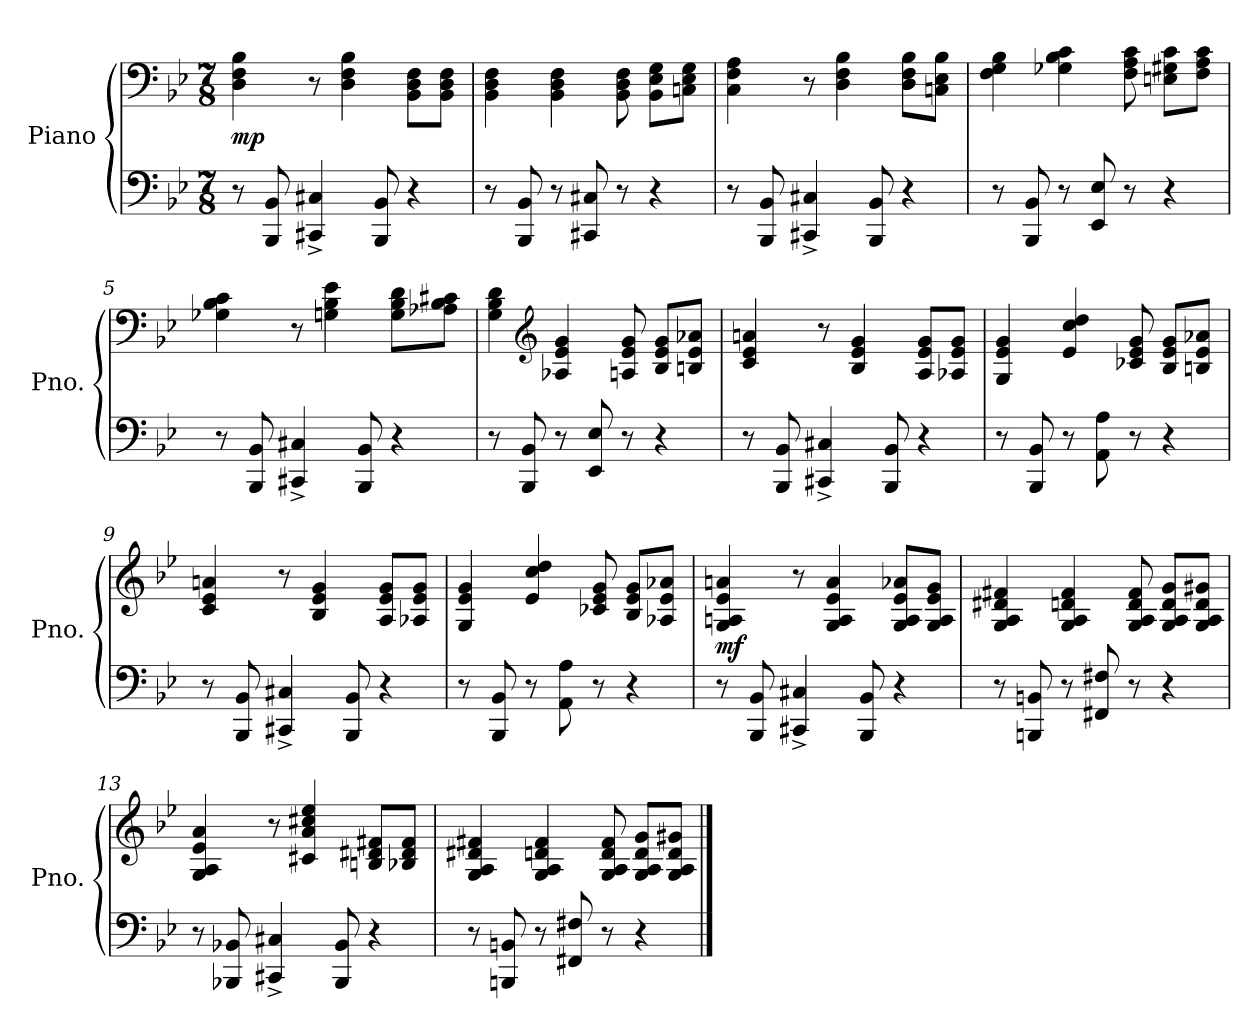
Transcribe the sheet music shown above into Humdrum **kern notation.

**kern	**kern	**dynam
*part1	*part1	*part1
*staff2	*staff1	*staff1/2
*I"Piano	*	*
*I'Pno.	*	*
*clefF4	*clefF4	*
*k[b-e-]	*k[b-e-]	*
*B-:	*B-:	*
*M7/8	*M7/8	*
=1	=1	=1
8r	4D 4F 4B-	mp
8BBB- 8BB-	.	.
4CC#X^ 4C#X^	8r	.
.	4D 4F 4B-	.
8BBB- 8BB-	.	.
4r	8BB- 8D 8FL	.
.	8BB- 8D 8FJ	.
=2	=2	=2
8r	4BB- 4D 4F	.
8BBB- 8BB-	.	.
8r	4BB- 4D 4F	.
8CC#X 8C#X	.	.
8r	8BB- 8D 8F	.
4r	8BB- 8E- 8GL	.
.	8Cn 8E- 8GJ	.
=3	=3	=3
8r	4C 4F 4A	.
8BBB- 8BB-	.	.
4CC#X^ 4C#X^	8r	.
.	4D 4F 4B-	.
8BBB- 8BB-	.	.
4r	8D 8F 8B-L	.
.	8Cn 8E- 8B-J	.
=4	=4	=4
8r	4F 4G 4B-	.
8BBB- 8BB-	.	.
8r	4G-X 4B- 4c	.
8EE- 8E-	.	.
8r	8F 8A 8c	.
4r	8En 8G#X 8cL	.
.	8F 8A 8cJ	.
=5	=5	=5
8r	4G-X 4B- 4c	.
8BBB- 8BB-	.	.
4CC#X^ 4C#X^	8r	.
.	4Gn 4B- 4e-	.
8BBB- 8BB-	.	.
4r	8G 8B- 8dL	.
.	8A-X 8B- 8c#XJ	.
=6	=6	=6
8r	4G 4B- 4d	.
8BBB- 8BB-	.	.
*	*clefG2	*
8r	4A-X 4e- 4g	.
8EE- 8E-	.	.
8r	8An 8e- 8g	.
4r	8B- 8e- 8gL	.
.	8Bn 8e- 8a-XJ	.
=7	=7	=7
8r	4c 4e- 4an	.
8BBB- 8BB-	.	.
4CC#X^ 4C#X^	8r	.
.	4B- 4e- 4g	.
8BBB- 8BB-	.	.
4r	8A 8e- 8gL	.
.	8A-X 8e- 8gJ	.
=8	=8	=8
8r	4G 4e- 4g	.
8BBB- 8BB-	.	.
8r	4e- 4cc 4dd	.
8AA 8A	.	.
8r	8c-X 8e- 8g	.
4r	8B- 8e- 8gL	.
.	8Bn 8e- 8a-XJ	.
=9	=9	=9
8r	4c 4e- 4an	.
8BBB- 8BB-	.	.
4CC#X^ 4C#X^	8r	.
.	4B- 4e- 4g	.
8BBB- 8BB-	.	.
4r	8A 8e- 8gL	.
.	8A-X 8e- 8gJ	.
=10	=10	=10
8r	4G 4e- 4g	.
8BBB- 8BB-	.	.
8r	4e- 4cc 4dd	.
8AA 8A	.	.
8r	8c-X 8e- 8g	.
4r	8B- 8e- 8gL	.
.	8A-X 8e- 8a-XJ	.
=11	=11	=11
8r	4G 4An 4e- 4an	mf
8BBB- 8BB-	.	.
4CC#X^ 4C#X^	8r	.
.	4G 4A 4e- 4a	.
8BBB- 8BB-	.	.
4r	8G 8A 8e- 8a-XL	.
.	8G 8A 8e- 8gJ	.
=12	=12	=12
8r	4G 4A 4d#X 4f#X	.
8BBBn 8BBn	.	.
8r	4G 4A 4dn 4f#	.
8FF#X 8F#X	.	.
8r	8G 8A 8d 8f#	.
4r	8G 8A 8d 8gL	.
.	8G 8A 8d 8g#XJ	.
=13	=13	=13
8r	4G 4A 4e- 4a	.
8BBB-X 8BB-X	.	.
4CC#X^ 4C#X^	8r	.
.	4c#X 4a 4cc#X 4ee-	.
8BBB- 8BB-	.	.
4r	8Bn 8d#X 8f#XL	.
.	8B-X 8d# 8f#J	.
=14	=14	=14
8r	4G 4A 4d#X 4f#X	.
8BBBn 8BBn	.	.
8r	4G 4A 4dn 4f#	.
8FF#X 8F#X	.	.
8r	8G 8A 8d 8f#	.
4r	8G 8A 8d 8gL	.
.	8G 8A 8d 8g#XJ	.
==	==	==
*-	*-	*-
